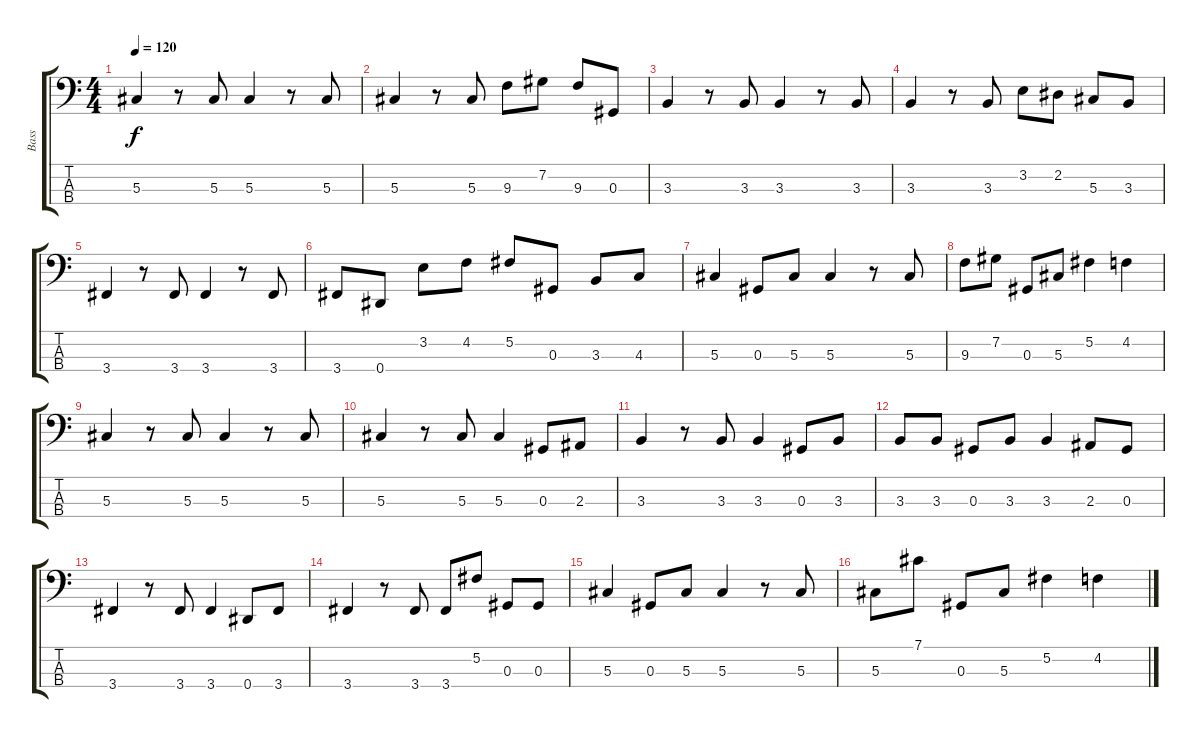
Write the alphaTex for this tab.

\track ("Bass" "Bass") {instrument electricbassfinger}
\staff {score tabs}
\tuning (Gb2 Db2 Ab1 Eb1) {hide}
\ts (4 4)
\tempo 120
\clef f4
\ks c
5.3.4{dy f} r.8 5.3.8 5.3.4 r.8 5.3.8 |
5.3.4 r.8 5.3.8 9.3.8 7.2.8 9.3.8 0.3.8 |
3.3.4 r.8 3.3.8 3.3.4 r.8 3.3.8 |
3.3.4 r.8 3.3.8 3.2.8 2.2.8 5.3.8 3.3.8 |
3.4.4 r.8 3.4.8 3.4.4 r.8 3.4.8 |
3.4.8 0.4.8 3.2.8 4.2.8 5.2.8 0.3.8 3.3.8 4.3.8 |
5.3.4 0.3.8 5.3.8 5.3.4 r.8 5.3.8 |
9.3.8 7.2.8 0.3.8 5.3.8 5.2.4 4.2.4 |
5.3.4 r.8 5.3.8 5.3.4 r.8 5.3.8 |
5.3.4 r.8 5.3.8 5.3.4 0.3.8 2.3.8 |
3.3.4 r.8 3.3.8 3.3.4 0.3.8 3.3.8 |
3.3.8 3.3.8 0.3.8 3.3.8 3.3.4 2.3.8 0.3.8 |
3.4.4 r.8 3.4.8 3.4.4 0.4.8 3.4.8 |
3.4.4 r.8 3.4.8 3.4.8 5.2.8 0.3.8 0.3.8 |
5.3.4 0.3.8 5.3.8 5.3.4 r.8 5.3.8 |
5.3.8 7.1.8 0.3.8 5.3.8 5.2.4 4.2.4
